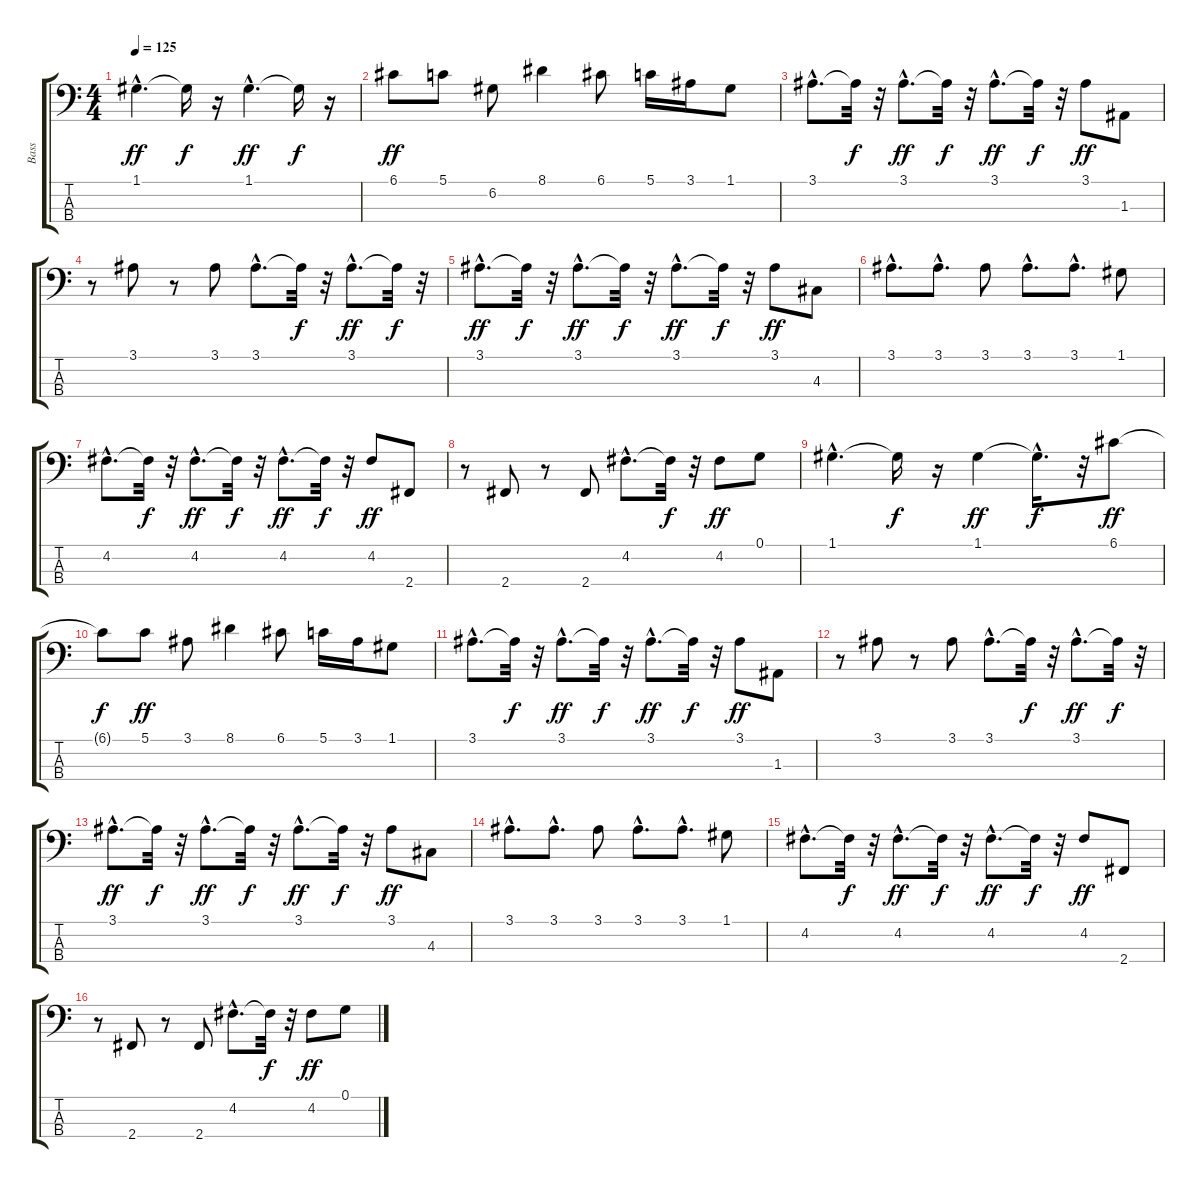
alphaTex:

\track ("Bass" "Bass") {instrument electricbassfinger}
\staff {score tabs}
\tuning (G2 D2 A1 E1) {hide}
\ts (4 4)
\tempo 125
\clef f4
\ks c
1.1{hac}.4{d dy ff} 1.1{t}.16{dy f} r.16 1.1{hac}.4{d dy ff} 1.1{t}.16{dy f} r.16 |
6.1.8{dy ff} 5.1.8 6.2.8 8.1.4 6.1.8 5.1.16 3.1.16 1.1.8 |
3.1{hac}.8{d} 3.1{t}.32{dy f} r.32 3.1{hac}.8{d dy ff} 3.1{t}.32{dy f} r.32 3.1{hac}.8{d dy ff} 3.1{t}.32{dy f} r.32 3.1.8{dy ff} 1.3.8 |
r.8 3.1.8 r.8 3.1.8 3.1{hac}.8{d} 3.1{t}.32{dy f} r.32 3.1{hac}.8{d dy ff} 3.1{t}.32{dy f} r.32 |
3.1{hac}.8{d dy ff} 3.1{t}.32{dy f} r.32 3.1{hac}.8{d dy ff} 3.1{t}.32{dy f} r.32 3.1{hac}.8{d dy ff} 3.1{t}.32{dy f} r.32 3.1.8{dy ff} 4.3.8 |
3.1{hac}.8{d} 3.1{hac}.8{d} 3.1.8 3.1{hac}.8{d} 3.1{hac}.8{d} 1.1.8 |
4.2{hac}.8{d} 4.2{t}.32{dy f} r.32 4.2{hac}.8{d dy ff} 4.2{t}.32{dy f} r.32 4.2{hac}.8{d dy ff} 4.2{t}.32{dy f} r.32 4.2.8{dy ff} 2.4.8 |
r.8 2.4.8 r.8 2.4.8 4.2{hac}.8{d} 4.2{t}.32{dy f} r.32 4.2.8{dy ff} 0.1.8 |
1.1{hac}.4{d} 1.1{t}.16{dy f} r.16 1.1.4{dy ff} 1.1{hac t}.16{d dy f} r.32 6.1.8{dy ff} |
6.1{t}.8{dy f} 5.1.8{dy ff} 3.1.8 8.1.4 6.1.8 5.1.16 3.1.16 1.1.8 |
3.1{hac}.8{d} 3.1{t}.32{dy f} r.32 3.1{hac}.8{d dy ff} 3.1{t}.32{dy f} r.32 3.1{hac}.8{d dy ff} 3.1{t}.32{dy f} r.32 3.1.8{dy ff} 1.3.8 |
r.8 3.1.8 r.8 3.1.8 3.1{hac}.8{d} 3.1{t}.32{dy f} r.32 3.1{hac}.8{d dy ff} 3.1{t}.32{dy f} r.32 |
3.1{hac}.8{d dy ff} 3.1{t}.32{dy f} r.32 3.1{hac}.8{d dy ff} 3.1{t}.32{dy f} r.32 3.1{hac}.8{d dy ff} 3.1{t}.32{dy f} r.32 3.1.8{dy ff} 4.3.8 |
3.1{hac}.8{d} 3.1{hac}.8{d} 3.1.8 3.1{hac}.8{d} 3.1{hac}.8{d} 1.1.8 |
4.2{hac}.8{d} 4.2{t}.32{dy f} r.32 4.2{hac}.8{d dy ff} 4.2{t}.32{dy f} r.32 4.2{hac}.8{d dy ff} 4.2{t}.32{dy f} r.32 4.2.8{dy ff} 2.4.8 |
r.8 2.4.8 r.8 2.4.8 4.2{hac}.8{d} 4.2{t}.32{dy f} r.32 4.2.8{dy ff} 0.1.8
